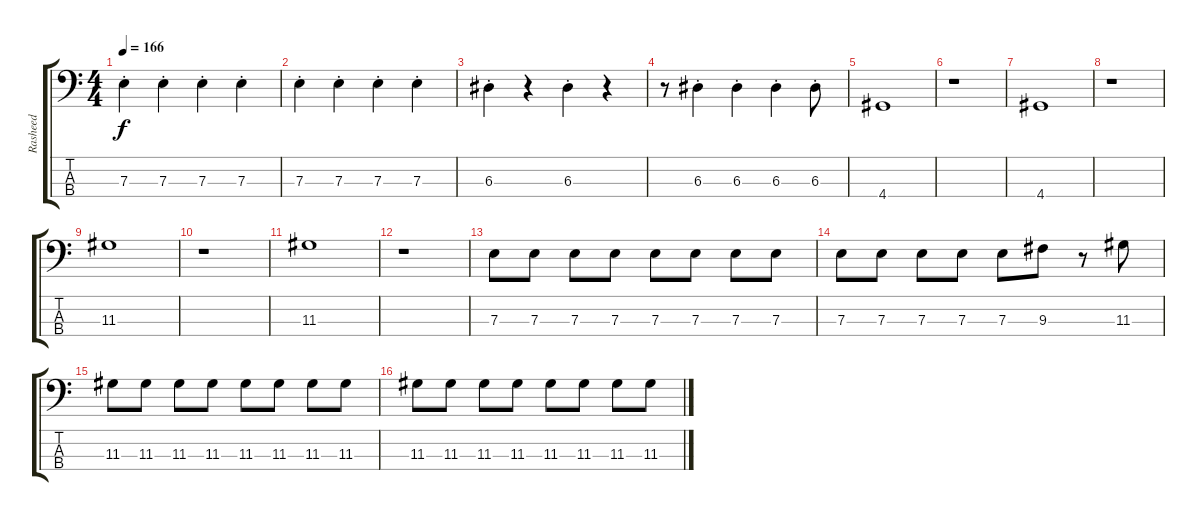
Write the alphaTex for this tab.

\track ("Rasheed" "Rasheed") {instrument electricbasspick}
\staff {score tabs}
\tuning (G2 D2 A1 E1) {hide}
\ts (4 4)
\tempo 166
\clef f4
\ks c
7.3{st}.4{dy f} 7.3{st}.4 7.3{st}.4 7.3{st}.4 |
7.3{st}.4 7.3{st}.4 7.3{st}.4 7.3{st}.4 |
6.3{st}.4 r.4 6.3{st}.4 r.4 |
r.8 6.3{st}.4 6.3{st}.4 6.3{st}.4 6.3{st}.8 |
4.4.1 |
r.1 |
4.4.1 |
r.1 |
11.3.1 |
r.1 |
11.3.1 |
r.1 |
7.3.8 7.3.8 7.3.8 7.3.8 7.3.8 7.3.8 7.3.8 7.3.8 |
7.3.8 7.3.8 7.3.8 7.3.8 7.3.8 9.3.8 r.8 11.3.8 |
11.3.8 11.3.8 11.3.8 11.3.8 11.3.8 11.3.8 11.3.8 11.3.8 |
11.3.8 11.3.8 11.3.8 11.3.8 11.3.8 11.3.8 11.3.8 11.3.8
